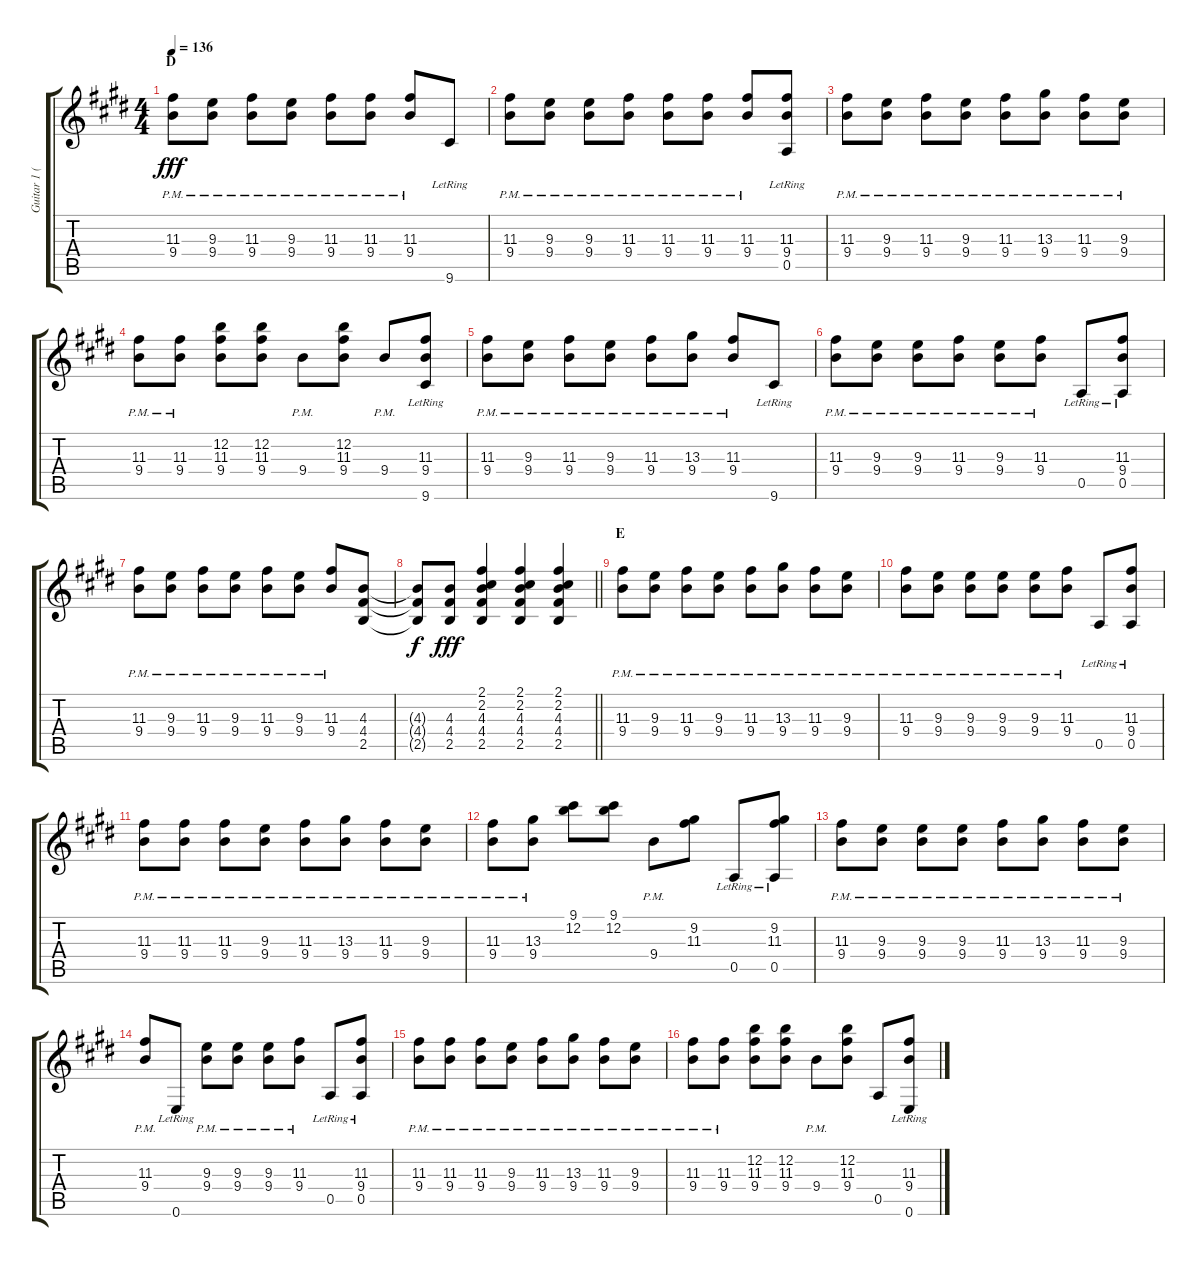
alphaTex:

\track ("Guitar 1 (SV)" "Guitar 1 (") {instrument electricguitarclean}
\staff {score tabs}
\tuning (E4 B3 G3 D3 A2 E2) {hide}
\ts (4 4)
\section ("" "D")
\tempo 136
\clef g2
\ks e
(11.3{pm} 9.4{pm}).8{dy fff} (9.3{pm} 9.4{pm}).8 (11.3{pm} 9.4{pm}).8 (9.3{pm} 9.4{pm}).8 (11.3{pm} 9.4{pm}).8 (11.3{pm} 9.4{pm}).8 (11.3{pm} 9.4{pm}).8 9.6{lr}.8 |
(11.3{pm} 9.4{pm}).8 (9.3{pm} 9.4{pm}).8 (9.3{pm} 9.4{pm}).8 (11.3{pm} 9.4{pm}).8 (11.3{pm} 9.4{pm}).8 (11.3{pm} 9.4{pm}).8 (11.3{pm} 9.4{pm}).8 (11.3 9.4 0.5{lr}).8 |
(11.3{pm} 9.4{pm}).8 (9.3{pm} 9.4{pm}).8 (11.3{pm} 9.4{pm}).8 (9.3{pm} 9.4{pm}).8 (11.3{pm} 9.4{pm}).8 (13.3{pm} 9.4{pm}).8 (11.3{pm} 9.4{pm}).8 (9.3{pm} 9.4{pm}).8 |
(11.3{pm} 9.4{pm}).8 (11.3{pm} 9.4{pm}).8 (12.2 11.3 9.4).8 (12.2 11.3 9.4).8 9.4{pm}.8 (12.2 11.3 9.4).8 9.4{pm}.8 (11.3 9.4 9.6{lr}).8 |
(11.3{pm} 9.4{pm}).8 (9.3{pm} 9.4{pm}).8 (11.3{pm} 9.4{pm}).8 (9.3{pm} 9.4{pm}).8 (11.3{pm} 9.4{pm}).8 (13.3{pm} 9.4{pm}).8 (11.3{pm} 9.4{pm}).8 9.6{lr}.8 |
(11.3{pm} 9.4{pm}).8 (9.3{pm} 9.4{pm}).8 (9.3{pm} 9.4{pm}).8 (11.3{pm} 9.4{pm}).8 (9.3{pm} 9.4{pm}).8 (11.3{pm} 9.4{pm}).8 0.5{lr}.8 (11.3 9.4 0.5{lr}).8 |
(11.3{pm} 9.4{pm}).8 (9.3{pm} 9.4{pm}).8 (11.3{pm} 9.4{pm}).8 (9.3{pm} 9.4{pm}).8 (11.3{pm} 9.4{pm}).8 (9.3{pm} 9.4{pm}).8 (11.3{pm} 9.4{pm}).8 (4.3 4.4 2.5).8 |
\barLineRight lightlight
(4.3{t} 4.4{t} 2.5{t}).8{dy f} (4.3 4.4 2.5).8{dy fff} (2.1 2.2 4.3 4.4 2.5).4 (2.1 2.2 4.3 4.4 2.5).4 (2.1 2.2 4.3 4.4 2.5).4 |
\section ("" "E")
(11.3{pm} 9.4{pm}).8 (9.3{pm} 9.4{pm}).8 (11.3{pm} 9.4{pm}).8 (9.3{pm} 9.4{pm}).8 (11.3{pm} 9.4{pm}).8 (13.3{pm} 9.4{pm}).8 (11.3{pm} 9.4{pm}).8 (9.3{pm} 9.4{pm}).8 |
(11.3{pm} 9.4{pm}).8 (9.3{pm} 9.4{pm}).8 (9.3{pm} 9.4{pm}).8 (9.3{pm} 9.4{pm}).8 (9.3{pm} 9.4{pm}).8 (11.3{pm} 9.4{pm}).8 0.5{lr}.8 (11.3 9.4 0.5{lr}).8 |
(11.3{pm} 9.4{pm}).8 (11.3{pm} 9.4{pm}).8 (11.3{pm} 9.4{pm}).8 (9.3{pm} 9.4{pm}).8 (11.3{pm} 9.4{pm}).8 (13.3{pm} 9.4{pm}).8 (11.3{pm} 9.4{pm}).8 (9.3{pm} 9.4{pm}).8 |
(11.3{pm} 9.4{pm}).8 (13.3{pm} 9.4{pm}).8 (9.1 12.2).8 (9.1 12.2).8 9.4{pm}.8 (9.2 11.3).8 0.5{lr}.8 (9.2 11.3 0.5{lr}).8 |
(11.3{pm} 9.4{pm}).8 (9.3{pm} 9.4{pm}).8 (9.3{pm} 9.4{pm}).8 (9.3{pm} 9.4{pm}).8 (11.3{pm} 9.4{pm}).8 (13.3{pm} 9.4{pm}).8 (11.3{pm} 9.4{pm}).8 (9.3{pm} 9.4{pm}).8 |
(11.3{pm} 9.4{pm}).8 0.6{lr}.8 (9.3{pm} 9.4{pm}).8 (9.3{pm} 9.4{pm}).8 (9.3{pm} 9.4{pm}).8 (11.3{pm} 9.4{pm}).8 0.5{lr}.8 (11.3 9.4 0.5{lr}).8 |
(11.3{pm} 9.4{pm}).8 (11.3{pm} 9.4{pm}).8 (11.3{pm} 9.4{pm}).8 (9.3{pm} 9.4{pm}).8 (11.3{pm} 9.4{pm}).8 (13.3{pm} 9.4{pm}).8 (11.3{pm} 9.4{pm}).8 (9.3{pm} 9.4{pm}).8 |
(11.3{pm} 9.4{pm}).8 (11.3{pm} 9.4{pm}).8 (12.2 11.3 9.4).8 (12.2 11.3 9.4).8 9.4{pm}.8 (12.2 11.3 9.4).8 0.5.8 (11.3 9.4 0.6{lr}).8
